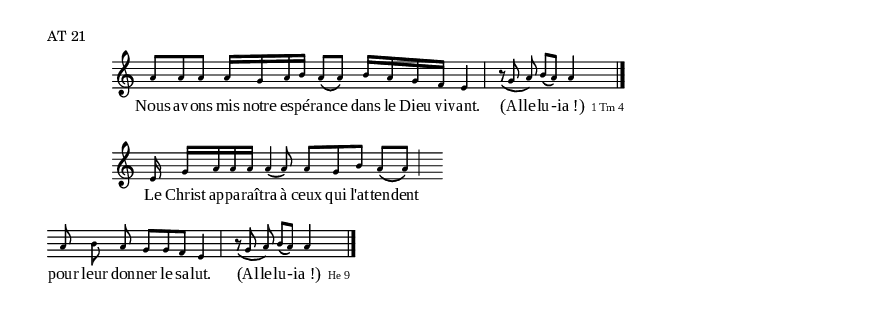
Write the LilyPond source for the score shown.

\version "2.10.0"
 \include "definitions.ly"
\markup {AT 21 }


\relative a' { 
	\new Staff {
		\cadenzaOn
		\set Staff.instrumentName = \markup{ \center-align {  } }
		\times 2/3 { a8[ a a] }
		a16[ g a b]
		a8[\( a\)]
		b16[ a g f] e4 \pespace 
		\barre\pespace 
		\times 2/3 { r8_\( g a\) }
		b[\( a\)]
		a4
		\endBar
	}

	\addlyrics {
		Nous av -- ons mis notre es -- pé -- ran -- ce dans le Dieu vi -- vant. "(Al" -- le -- lu -- - -- "ia !)"
		\markup { \citation #"1 Tm 4" }
	}
}


\relative a' { 
	\new Staff {
		\cadenzaOn
		\set Staff.instrumentName = \markup{ \center-align {  } }
		e16
		g[ a a a]
		\times 2/3 { a4\( a8\) }
		\times 2/3 { a[ g b] }
		a[\( a\)]
		\cesure \pespace \indentLine
		\times 2/3 { a b a }
		\times 2/3 { g[ g f] }
		e4\pespace 
		\barre\pespace 
		\times 2/3 { r8_\( g a\) }
		b[\( a\)]
		a4
		\endBar
	}

	\addlyrics {
		Le Christ ap -- pa -- raî -- tra à ceux qui l'at -- ten -- dent pour leur don -- ner le sa -- lut. "(Al" -- le -- lu -- - -- "ia !)"
		\markup { \citation #"He 9" }
	}
}

